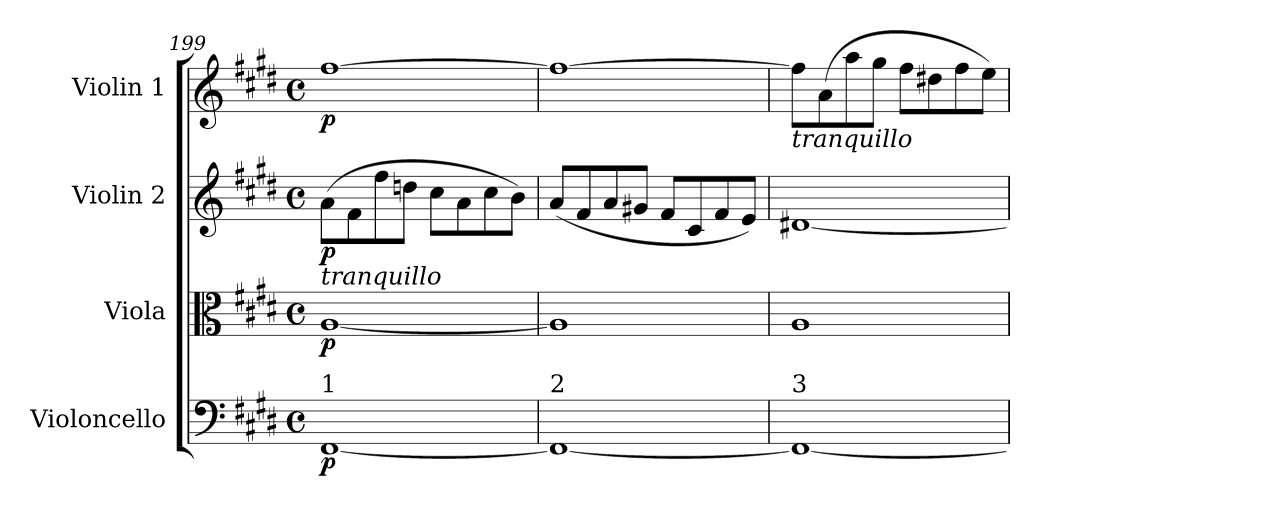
**kern	**dynam	**kern	**dynam	**kern	**dynam	**kern	**dynam
*part4	*part4	*part3	*part3	*part2	*part2	*part1	*part1
*staff4	*staff4	*staff3	*staff3	*staff2	*staff2	*staff1	*staff1
*I"Violoncello	*	*I"Viola	*	*I"Violin 2	*	*I"Violin 1	*
*I'Vc	*	*I'Vla	*	*I'Vln	*	*I'Vln	*
*clefF4	*	*clefC3	*	*clefG2	*	*clefG2	*
*k[f#c#g#d#]	*	*k[f#c#g#d#]	*	*k[f#c#g#d#]	*	*k[f#c#g#d#]	*
*M4/4	*	*M4/4	*	*M4/4	*	*M4/4	*
*met(c)	*	*met(c)	*	*met(c)	*	*met(c)	*
=199	=199	=199	=199	=199	=199	=199	=199
!	!	!	!	!LO:TX:b:i:t=tranquillo	!	!	!
!LO:TX:a:t=1	!	!	!	!	!	!	!
!	!LO:DY:b	!	!LO:DY:b	!	!LO:DY:b	!	!LO:DY:b
[1FF#	p	[1A	p	(8a\L	p	[1ff#	p
.	.	.	.	8f#\	.	.	.
.	.	.	.	8ff#\	.	.	.
.	.	.	.	8ddn\J	.	.	.
.	.	.	.	8cc#\L	.	.	.
.	.	.	.	8a\	.	.	.
.	.	.	.	8cc#\	.	.	.
.	.	.	.	8b\J)	.	.	.
=200	=200	=200	=200	=200	=200	=200	=200
!LO:TX:a:t=2	!	!	!	!	!	!	!
1FF#_	.	1A]	.	(8a/L	.	1ff#_	.
.	.	.	.	8f#/	.	.	.
.	.	.	.	8a/	.	.	.
.	.	.	.	8g#X/J	.	.	.
.	.	.	.	8f#/L	.	.	.
.	.	.	.	8c#/	.	.	.
.	.	.	.	8f#/	.	.	.
.	.	.	.	8e/J)	.	.	.
=201	=201	=201	=201	=201	=201	=201	=201
!	!	!	!	!	!	!LO:TX:b:i:t=tranquillo	!
!LO:TX:a:t=3	!	!	!	!	!	!	!
1FF#_	.	1A	.	[1d#X	.	8ff#\L]	.
.	.	.	.	.	.	(8a\	.
.	.	.	.	.	.	8aa\	.
.	.	.	.	.	.	8gg#\J	.
.	.	.	.	.	.	8ff#\L	.
.	.	.	.	.	.	8dd#X\	.
.	.	.	.	.	.	8ff#\	.
.	.	.	.	.	.	8ee\J)	.
=	=	=	=	=	=	=	=
*-	*-	*-	*-	*-	*-	*-	*-
